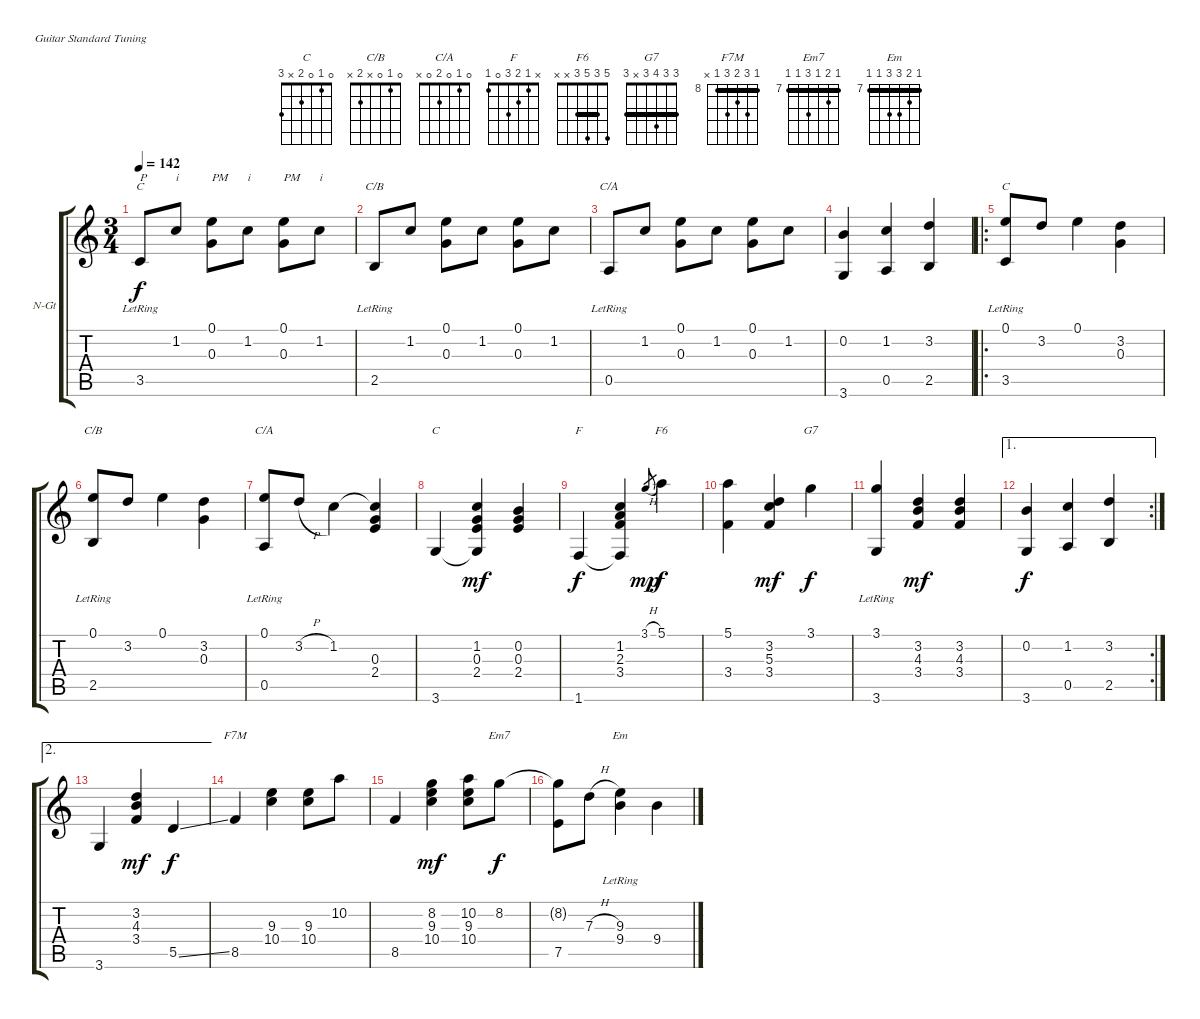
\bracketExtendMode groupsimilarinstruments
\firstSystemTrackNameOrientation horizontal
\otherSystemsTrackNameOrientation horizontal
\track ("Piste 1" "N-Gt") {instrument acousticguitarnylon}
\staff {score tabs}
\tuning (E4 B3 G3 D3 A2 E2)
\chord ("C" x x x x x x)
\chord ("C/B" 0 1 0 x 2 x) {showfingering false}
\chord ("C/A" 0 1 0 2 0 x) {showfingering false}
\chord ("C" 0 1 0 2 x 3) {showfingering false}
\chord ("F" x 1 2 3 0 1) {showfingering false}
\chord ("F6" 5 3 5 3 x x) {showfingering false barre 3}
\chord ("G7" 3 3 4 3 x 3) {showfingering false barre (3 3 3)}
\chord ("F7M" 8 10 9 10 8 x) {firstfret 8 showfingering false barre 8}
\chord ("Em7" 7 8 7 9 7 7) {firstfret 7 showfingering false barre (7 7 7)}
\chord ("Em" 7 8 9 9 7 7) {firstfret 7 showfingering false barre (7 7)}
\ts (3 4)
\beaming (8 2 2 2)
\tempo 142
\clef g2
\ks c
3.5{lr}.8{ch "C" txt "P" dy f instrument acousticguitarnylon} 1.2.8{txt "i"} (0.1 0.3).8{txt "PM"} 1.2.8{txt "i"} (0.1 0.3).8{txt "PM"} 1.2.8{txt "i"} |
2.5{lr}.8{ch "C/B"} 1.2.8 (0.1 0.3).8 1.2.8 (0.1 0.3).8 1.2.8 |
0.5{lr}.8{ch "C/A"} 1.2.8 (0.1 0.3).8 1.2.8 (0.1 0.3).8 1.2.8 |
(0.2 3.6).4 (1.2 0.5).4 (3.2 2.5).4 |
\ro
(0.1 3.5{lr}).8{ch "C"} 3.2.8 0.1.4 (3.2 0.3).4 |
(0.1 2.5{lr}).8{ch "C/B"} 3.2.8 0.1.4 (3.2 0.3).4 |
(0.1 0.5{lr}).8{ch "C/A"} 3.2{h}.8 1.2.4 (1.2{t} 0.3 2.4).4 |
3.6.4{ch "C"} (1.2 0.3 2.4 3.6{t}).4{dy mf} (0.2 0.3 2.4).4 |
1.6.4{ch "F" dy f} (1.2 2.3 3.4 1.6{t}).4 3.1{h}.8{gr dy mp} 5.1.4{ch "F6" dy f} |
(5.1 3.4).4 (3.2 5.3 3.4).4{dy mf} 3.1.4{ch "G7" dy f} |
(3.1 3.6{lr}).4 (3.2 4.3 3.4).4{dy mf} (3.2 4.3 3.4).4 |
\ae 1
\rc 2
(0.2 3.6).4{dy f} (1.2 0.5).4 (3.2 2.5).4 |
\ae 2
3.6.4 (3.2 4.3 3.4).4{dy mf} 5.5{ss}.4{dy f} |
8.5.4{ch "F7M"} (9.3 10.4).4 (9.3 10.4).8 10.2.8 |
8.5.4 (8.2 9.3 10.4).4{dy mf} (10.2 9.3 10.4).8 8.2.8{ch "Em7" dy f} |
(8.2{t} 7.5).8 7.3{h}.8 (9.3{lr} 9.4).4{ch "Em"} 9.4.4
